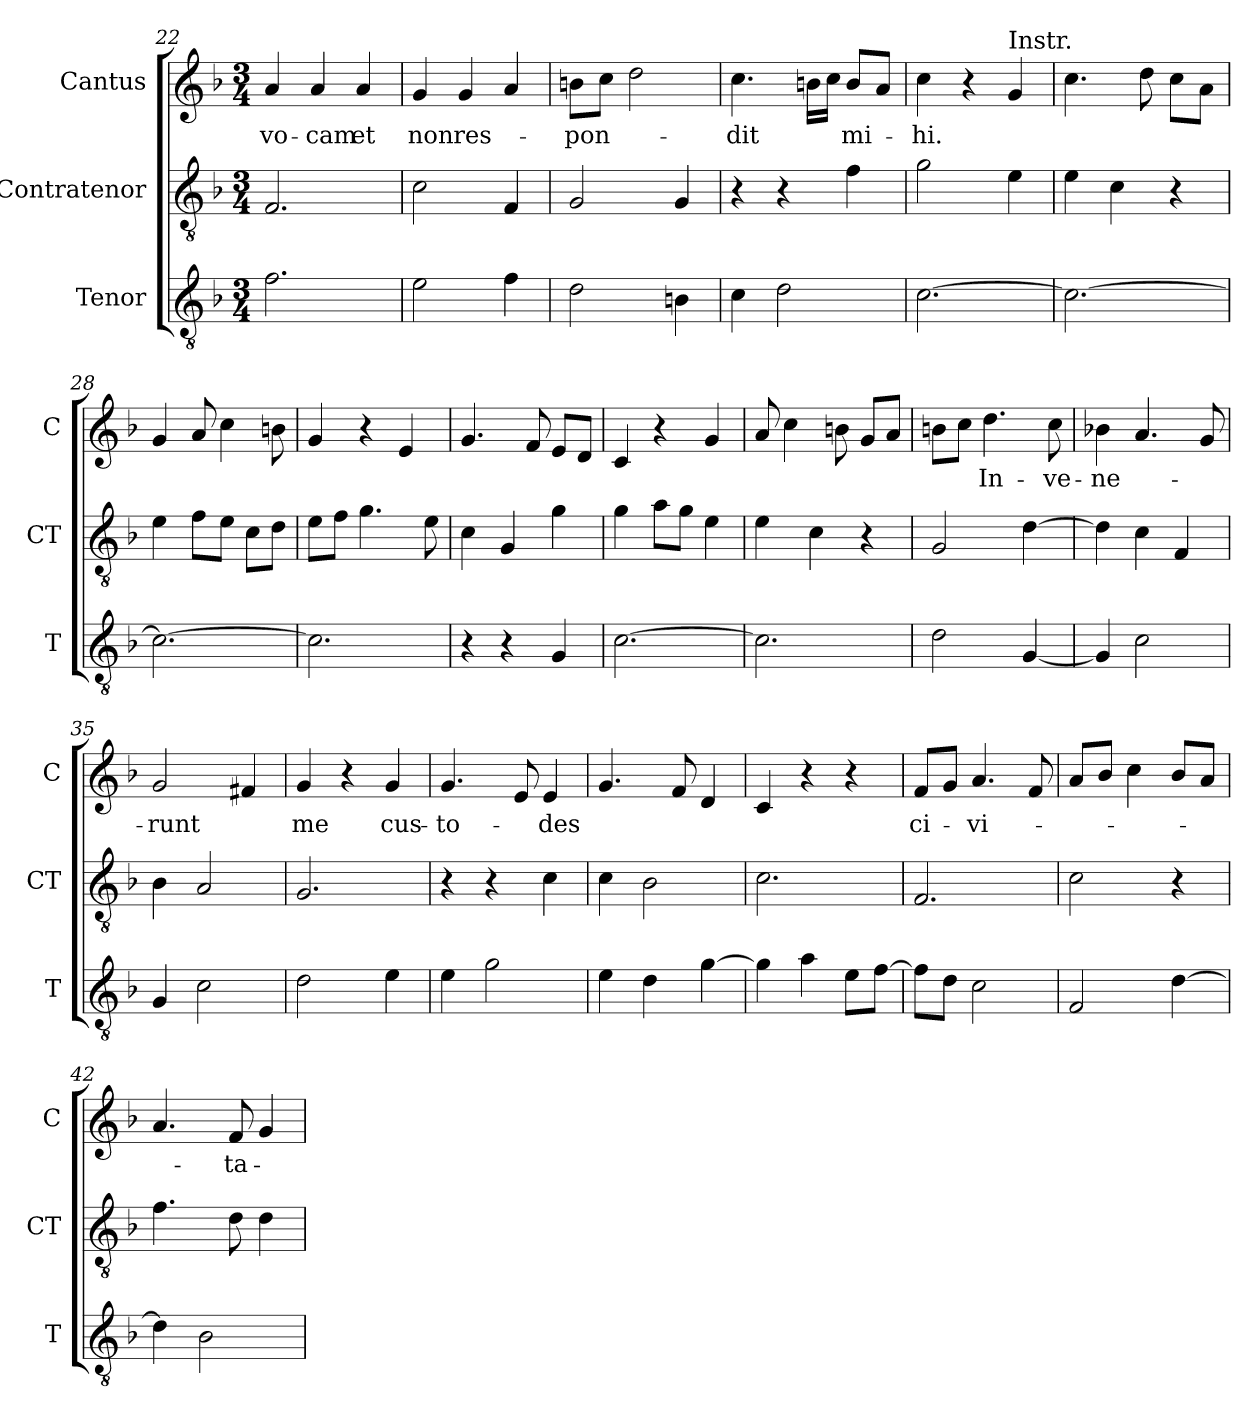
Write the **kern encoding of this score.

**kern	**kern	**kern	**text
*part3	*part2	*part1	*part1
*staff3	*staff2	*staff1	*staff1
*I"Tenor	*I"Contratenor	*I"Cantus	*
*I'T	*I'CT	*I'C	*
*clefGv2	*clefGv2	*clefG2	*
*k[b-]	*k[b-]	*k[b-]	*
*F:	*F:	*F:	*
*M3/4	*M3/4	*M3/4	*
=22	=22	=22	=22
!	!	!	!LO:LY:b
2.f\	2.F/	4a/	vo-
!	!	!	!LO:LY:b
.	.	4a/	-cam
!	!	!	!LO:LY:b
.	.	4a/	et
!!LO:LB:g=z
=23	=23	=23	=23
!	!	!	!LO:LY:b
2e\	2c\	4g/	non
!	!	!	!LO:LY:b
.	.	4g/	res-
4f\	4F/	4a/	.
=24	=24	=24	=24
!	!	!	!LO:LY:b
2d\	2G/	8bn\L	-pon-
.	.	8cc\J	.
.	.	2dd\	.
4Bn\	4G/	.	.
=25	=25	=25	=25
!	!	!	!LO:LY:b
4c\	4r	4.cc\	-dit
2d\	4r	.	.
.	.	16bn\LL	.
.	.	16cc\JJ	.
!	!	!	!LO:LY:b
.	4f\	8b/L	mi-
.	.	8a/J	.
=26	=26	=26	=26
!	!	!	!LO:LY:b
[2.c\	2g\	4cc\	-hi.
.	.	4r	.
!	!	!LO:TX:a:t=Instr.	!
.	4e\	4g/	.
=27	=27	=27	=27
2.c\_	4e\	4.cc\	.
.	4c\	.	.
.	.	8dd\	.
.	4r	8cc\L	.
.	.	8a\J	.
=28	=28	=28	=28
2.c\_	4e\	4g/	.
.	8f\L	8a/	.
.	8e\J	4cc\	.
.	8c\L	.	.
.	8d\J	8bn\	.
=29	=29	=29	=29
2.c\]	8e\L	4g/	.
.	8f\J	.	.
.	4.g\	4r	.
.	.	4e/	.
.	8e\	.	.
=30	=30	=30	=30
4r	4c\	4.g/	.
4r	4G/	.	.
.	.	8f/	.
4G/	4g\	8e/L	.
.	.	8d/J	.
!!LO:PB:g=z
=31	=31	=31	=31
[2.c\	4g\	4c/	.
.	8a\L	4r	.
.	8g\J	.	.
.	4e\	4g/	.
=32	=32	=32	=32
2.c\]	4e\	8a/	.
.	.	4cc\	.
.	4c\	.	.
.	.	8bn\	.
.	4r	8g/L	.
.	.	8a/J	.
=33	=33	=33	=33
2d\	2G/	8bn\L	.
.	.	8cc\J	.
!	!	!	!LO:LY:b
.	.	4.dd\	In-
[4G/	[4d\	.	.
!	!	!	!LO:LY:b
.	.	8cc\	-ve-
=34	=34	=34	=34
!	!	!	!LO:LY:b
4G/]	4d\]	4b-X\	-ne-
2c\	4c\	4.a/	.
.	4F/	.	.
.	.	8g/	.
=35	=35	=35	=35
!	!	!	!LO:LY:b
4G/	4B-\	2g/	-runt
2c\	2A/	.	.
.	.	4f#X/	.
=36	=36	=36	=36
!	!	!	!LO:LY:b
2d\	2.G/	4g/	me
.	.	4r	.
!	!	!	!LO:LY:b
4e\	.	4g/	cus-
=37	=37	=37	=37
!	!	!	!LO:LY:b
4e\	4r	4.g/	-to-
2g\	4r	.	.
.	.	8e/	.
!	!	!	!LO:LY:b
.	4c\	4e/	-des
=38	=38	=38	=38
4e\	4c\	4.g/	.
4d\	2B-\	.	.
.	.	8f/	.
[4g\	.	4d/	.
!!LO:LB:g=z
=39	=39	=39	=39
4g\]	2.c\	4c/	.
4a\	.	4r	.
8e\L	.	4r	.
[8f\J	.	.	.
=40	=40	=40	=40
!	!	!	!LO:LY:b
8f\L]	2.F/	8f/L	ci-
8d\J	.	8g/J	.
!	!	!	!LO:LY:b
2c\	.	4.a/	-vi-
.	.	8f/	.
=41	=41	=41	=41
2F/	2c\	8a/L	.
.	.	8b-/J	.
.	.	4cc\	.
[4d\	4r	8b-/L	.
.	.	8a/J	.
=42	=42	=42	=42
4d\]	4.f\	4.a/	.
2B-\	.	.	.
!	!	!	!LO:LY:b
.	8d\	8f/	-ta-
.	4d\	4g/	.
=	=	=	=
*-	*-	*-	*-
